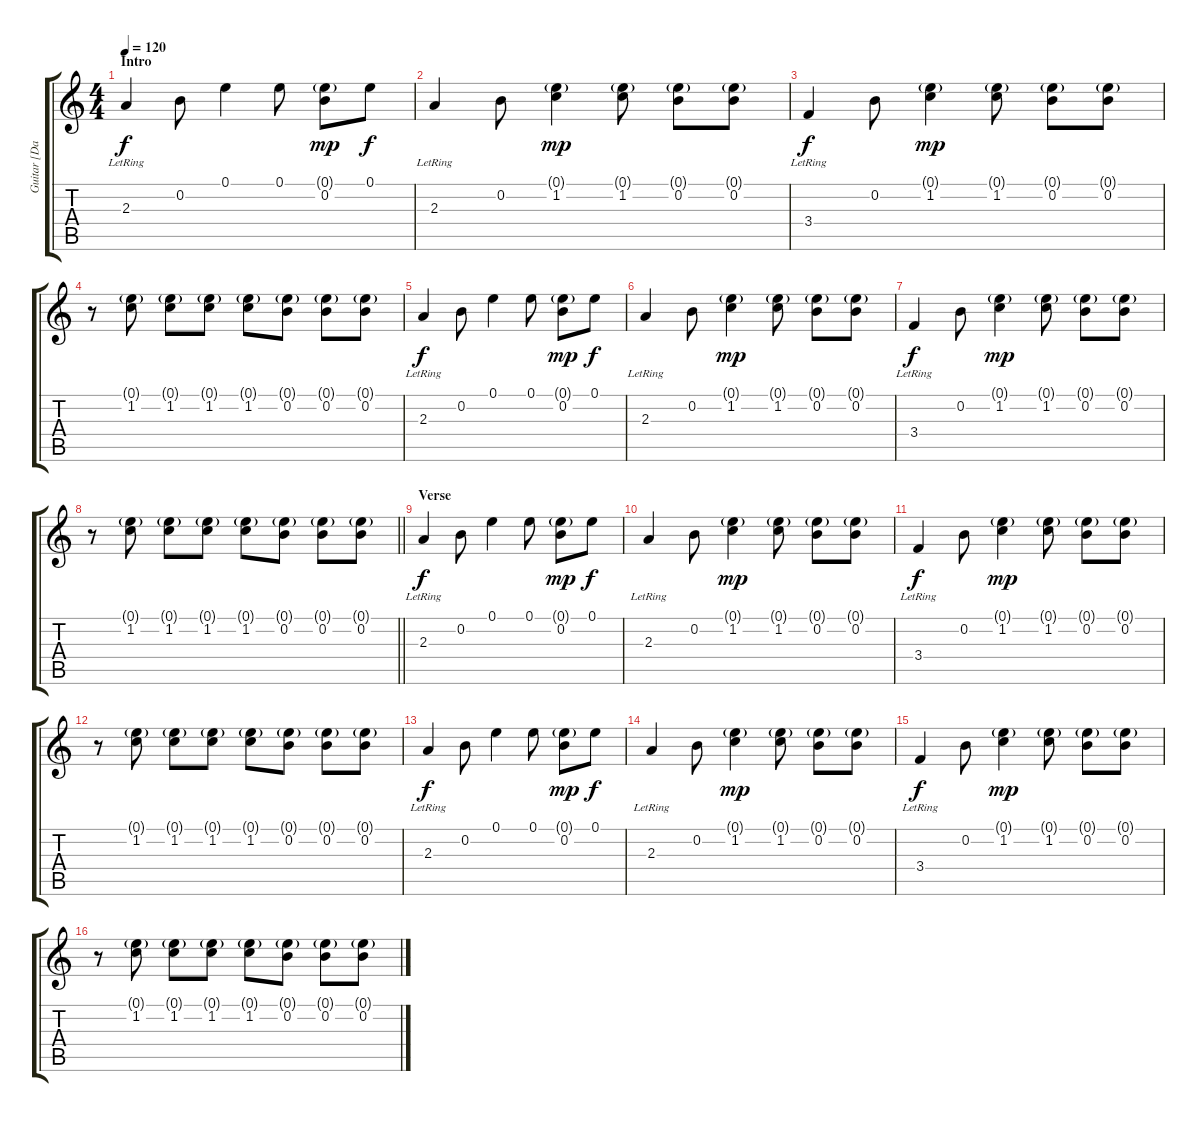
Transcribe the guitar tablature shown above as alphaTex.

\track ("Guitar [Daniel Ash]" "Guitar [Da") {instrument electricguitarclean}
\staff {score tabs}
\tuning (E4 B3 G3 D3 A2 E2) {hide}
\ts (4 4)
\section ("" "Intro")
\tempo 120
\clef g2
\ks c
2.3{lr}.4{dy f instrument electricguitarclean} 0.2.8 0.1.4 0.1.8 (0.1{g} 0.2).8{dy mp} 0.1.8{dy f} |
2.3{lr}.4 0.2.8 (0.1{g} 1.2).4{dy mp} (0.1{g} 1.2).8 (0.1{g} 0.2).8 (0.1{g} 0.2).8 |
3.4{lr}.4{dy f} 0.2.8 (0.1{g} 1.2).4{dy mp} (0.1{g} 1.2).8 (0.1{g} 0.2).8 (0.1{g} 0.2).8 |
r.8 (0.1{g} 1.2).8 (0.1{g} 1.2).8 (0.1{g} 1.2).8 (0.1{g} 1.2).8 (0.1{g} 0.2).8 (0.1{g} 0.2).8 (0.1{g} 0.2).8 |
2.3{lr}.4{dy f} 0.2.8 0.1.4 0.1.8 (0.1{g} 0.2).8{dy mp} 0.1.8{dy f} |
2.3{lr}.4 0.2.8 (0.1{g} 1.2).4{dy mp} (0.1{g} 1.2).8 (0.1{g} 0.2).8 (0.1{g} 0.2).8 |
3.4{lr}.4{dy f} 0.2.8 (0.1{g} 1.2).4{dy mp} (0.1{g} 1.2).8 (0.1{g} 0.2).8 (0.1{g} 0.2).8 |
\barLineRight lightlight
r.8 (0.1{g} 1.2).8 (0.1{g} 1.2).8 (0.1{g} 1.2).8 (0.1{g} 1.2).8 (0.1{g} 0.2).8 (0.1{g} 0.2).8 (0.1{g} 0.2).8 |
\section ("" "Verse")
2.3{lr}.4{dy f} 0.2.8 0.1.4 0.1.8 (0.1{g} 0.2).8{dy mp} 0.1.8{dy f} |
2.3{lr}.4 0.2.8 (0.1{g} 1.2).4{dy mp} (0.1{g} 1.2).8 (0.1{g} 0.2).8 (0.1{g} 0.2).8 |
3.4{lr}.4{dy f} 0.2.8 (0.1{g} 1.2).4{dy mp} (0.1{g} 1.2).8 (0.1{g} 0.2).8 (0.1{g} 0.2).8 |
r.8 (0.1{g} 1.2).8 (0.1{g} 1.2).8 (0.1{g} 1.2).8 (0.1{g} 1.2).8 (0.1{g} 0.2).8 (0.1{g} 0.2).8 (0.1{g} 0.2).8 |
2.3{lr}.4{dy f} 0.2.8 0.1.4 0.1.8 (0.1{g} 0.2).8{dy mp} 0.1.8{dy f} |
2.3{lr}.4 0.2.8 (0.1{g} 1.2).4{dy mp} (0.1{g} 1.2).8 (0.1{g} 0.2).8 (0.1{g} 0.2).8 |
3.4{lr}.4{dy f} 0.2.8 (0.1{g} 1.2).4{dy mp} (0.1{g} 1.2).8 (0.1{g} 0.2).8 (0.1{g} 0.2).8 |
r.8 (0.1{g} 1.2).8 (0.1{g} 1.2).8 (0.1{g} 1.2).8 (0.1{g} 1.2).8 (0.1{g} 0.2).8 (0.1{g} 0.2).8 (0.1{g} 0.2).8
